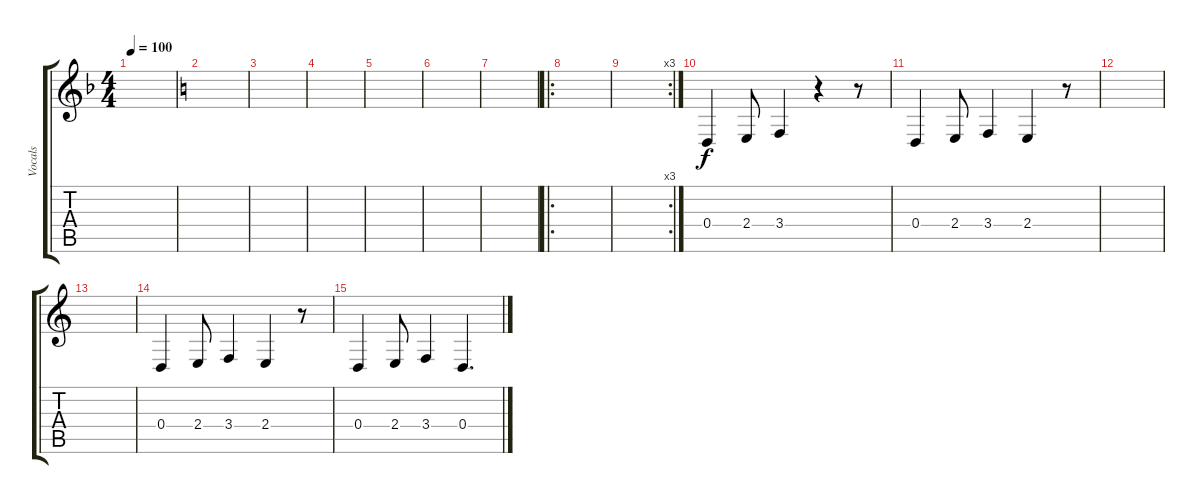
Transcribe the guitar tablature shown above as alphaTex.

\track ("Vocals" "Vocals") {instrument lead6voice}
\staff {score tabs}
\tuning (E4 B3 G3 D3 A2 E2) {hide}
\ts (4 4)
\tempo 100
\clef g2
\ks dminor
|
\ks c
|
|
|
|
|
|
\ro
|
\rc 3
|
0.4.4 2.4.8 3.4.4 r.4 r.8 |
0.4.4 2.4.8 3.4.4 2.4.4 r.8 |
|
|
0.4.4 2.4.8 3.4.4 2.4.4 r.8 |
0.4.4 2.4.8 3.4.4 0.4.4{d}
